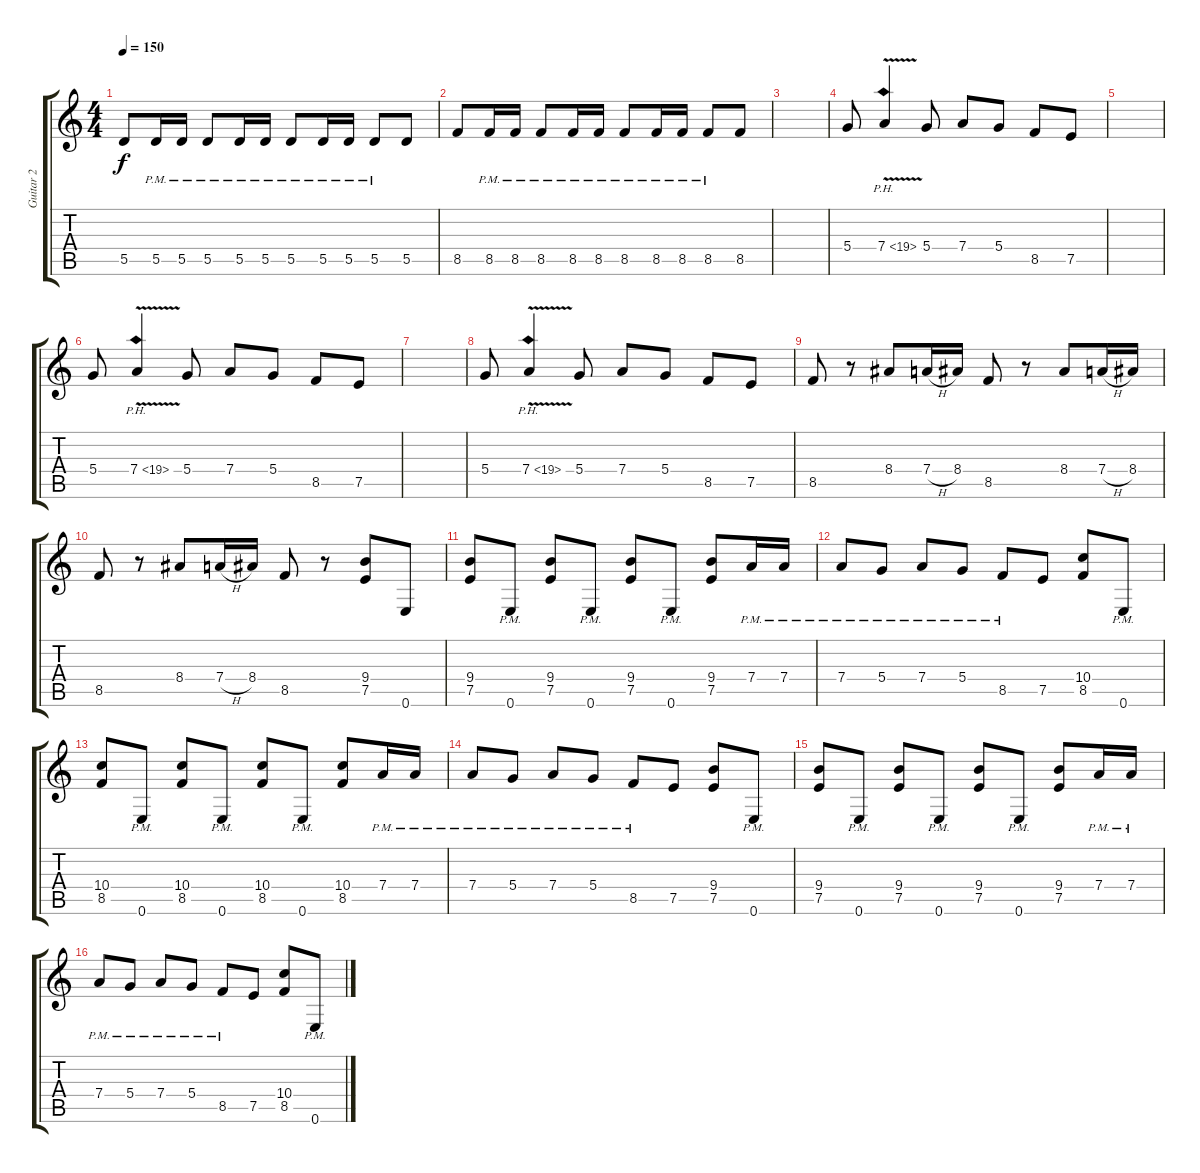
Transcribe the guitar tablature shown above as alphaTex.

\track ("Guitar 2" "Guitar 2") {instrument overdrivenguitar}
\staff {score tabs}
\tuning (E4 B3 G3 D3 A2 E2) {hide}
\ts (4 4)
\tempo 150
\clef g2
\ks c
5.5.8{dy f} 5.5{pm}.16 5.5{pm}.16 5.5{pm}.8 5.5{pm}.16 5.5{pm}.16 5.5{pm}.8 5.5{pm}.16 5.5{pm}.16 5.5{pm}.8 5.5.8 |
8.5.8 8.5{pm}.16 8.5{pm}.16 8.5{pm}.8 8.5{pm}.16 8.5{pm}.16 8.5{pm}.8 8.5{pm}.16 8.5{pm}.16 8.5{pm}.8 8.5.8 |
|
5.4.8 7.4{ph 12 v}.4 5.4.8 7.4.8 5.4.8 8.5.8 7.5.8 |
|
5.4.8 7.4{ph 12 v}.4 5.4.8 7.4.8 5.4.8 8.5.8 7.5.8 |
|
5.4.8 7.4{ph 12 v}.4 5.4.8 7.4.8 5.4.8 8.5.8 7.5.8 |
8.5.8 r.8 8.4.8 7.4{h}.16 8.4.16 8.5.8 r.8 8.4.8 7.4{h}.16 8.4.16 |
8.5.8 r.8 8.4.8 7.4{h}.16 8.4.16 8.5.8 r.8 (9.4 7.5).8 0.6.8 |
(9.4 7.5).8 0.6{pm}.8 (9.4 7.5).8 0.6{pm}.8 (9.4 7.5).8 0.6{pm}.8 (9.4 7.5).8 7.4{pm}.16 7.4{pm}.16 |
7.4{pm}.8 5.4{pm}.8 7.4{pm}.8 5.4{pm}.8 8.5{pm}.8 7.5.8 (10.4 8.5).8 0.6{pm}.8 |
(10.4 8.5).8 0.6{pm}.8 (10.4 8.5).8 0.6{pm}.8 (10.4 8.5).8 0.6{pm}.8 (10.4 8.5).8 7.4{pm}.16 7.4{pm}.16 |
7.4{pm}.8 5.4{pm}.8 7.4{pm}.8 5.4{pm}.8 8.5{pm}.8 7.5.8 (9.4 7.5).8 0.6{pm}.8 |
(9.4 7.5).8 0.6{pm}.8 (9.4 7.5).8 0.6{pm}.8 (9.4 7.5).8 0.6{pm}.8 (9.4 7.5).8 7.4{pm}.16 7.4{pm}.16 |
7.4{pm}.8 5.4{pm}.8 7.4{pm}.8 5.4{pm}.8 8.5{pm}.8 7.5.8 (10.4 8.5).8 0.6{pm}.8
